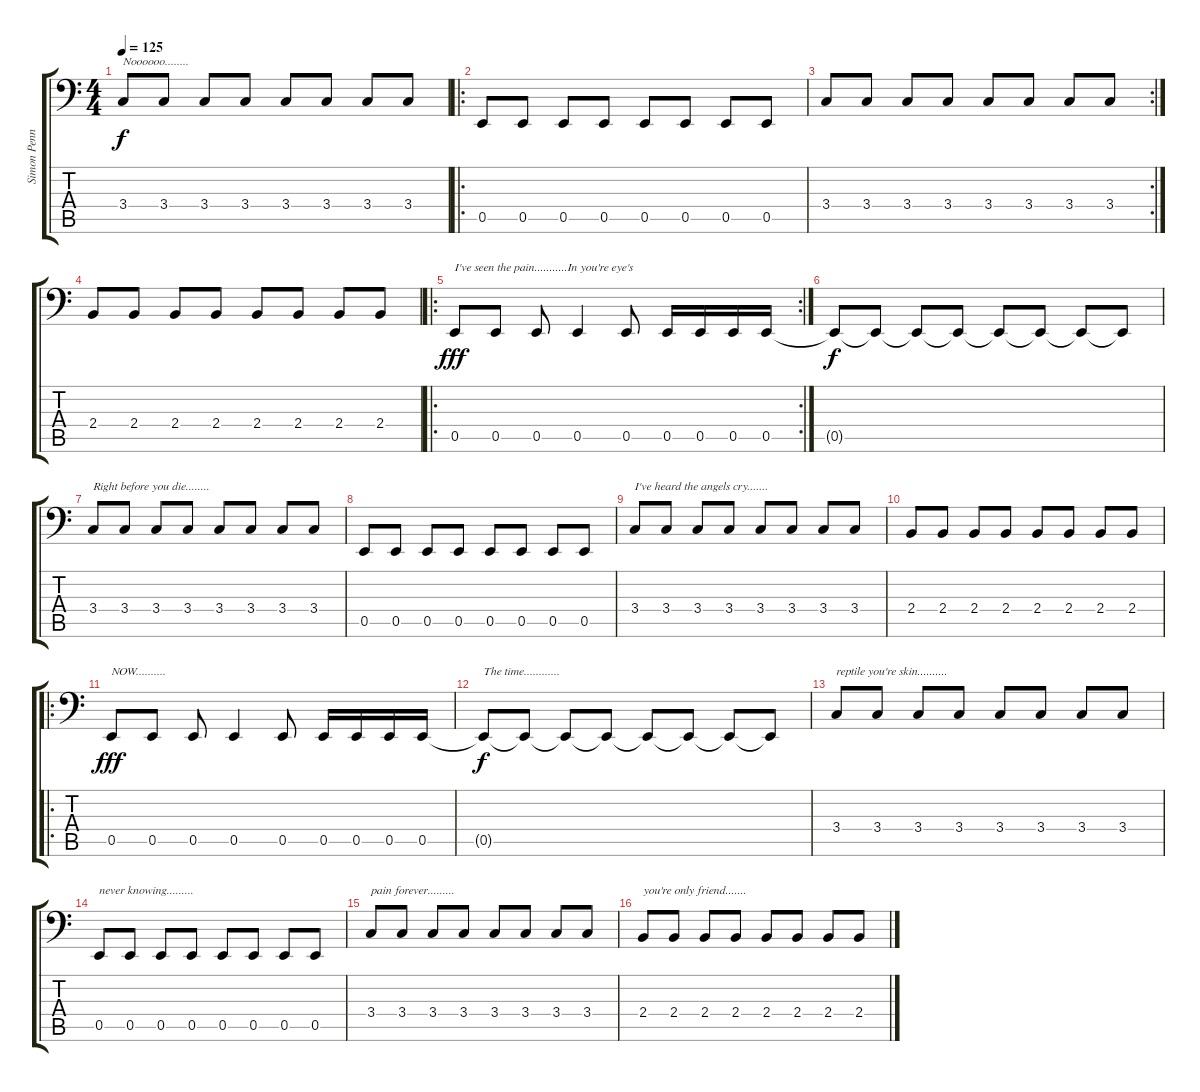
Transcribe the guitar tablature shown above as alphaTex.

\track ("Simon Penney" "Simon Penn") {instrument electricbassfinger}
\staff {score tabs}
\tuning (C3 G2 D2 A1 E1 B0) {hide}
\ts (4 4)
\tempo 125
\clef f4
\ks c
3.4.8{txt "Noooooo........" dy f instrument electricbassfinger} 3.4.8 3.4.8 3.4.8 3.4.8 3.4.8 3.4.8 3.4.8 |
\ro
0.5.8 0.5.8 0.5.8 0.5.8 0.5.8 0.5.8 0.5.8 0.5.8 |
\rc 2
3.4.8 3.4.8 3.4.8 3.4.8 3.4.8 3.4.8 3.4.8 3.4.8 |
2.4.8 2.4.8 2.4.8 2.4.8 2.4.8 2.4.8 2.4.8 2.4.8 |
\ro
\rc 2
0.5.8{txt "I've seen the pain...........In you're eye's" dy fff} 0.5.8 0.5.8 0.5.4 0.5.8 0.5.16 0.5.16 0.5.16 0.5.16 |
0.5{t}.8{dy f} 0.5{t}.8 0.5{t}.8 0.5{t}.8 0.5{t}.8 0.5{t}.8 0.5{t}.8 0.5{t}.8 |
3.4.8{txt "Right before you die........"} 3.4.8 3.4.8 3.4.8 3.4.8 3.4.8 3.4.8 3.4.8 |
0.5.8 0.5.8 0.5.8 0.5.8 0.5.8 0.5.8 0.5.8 0.5.8 |
3.4.8{txt "I've heard the angels cry......."} 3.4.8 3.4.8 3.4.8 3.4.8 3.4.8 3.4.8 3.4.8 |
2.4.8 2.4.8 2.4.8 2.4.8 2.4.8 2.4.8 2.4.8 2.4.8 |
\ro
0.5.8{txt "NOW.........." dy fff} 0.5.8 0.5.8 0.5.4 0.5.8 0.5.16 0.5.16 0.5.16 0.5.16 |
0.5{t}.8{txt "The time............" dy f} 0.5{t}.8 0.5{t}.8 0.5{t}.8 0.5{t}.8 0.5{t}.8 0.5{t}.8 0.5{t}.8 |
3.4.8{txt "reptile you're skin.........."} 3.4.8 3.4.8 3.4.8 3.4.8 3.4.8 3.4.8 3.4.8 |
0.5.8{txt "never knowing........."} 0.5.8 0.5.8 0.5.8 0.5.8 0.5.8 0.5.8 0.5.8 |
3.4.8{txt "pain forever........."} 3.4.8 3.4.8 3.4.8 3.4.8 3.4.8 3.4.8 3.4.8 |
2.4.8{txt "you're only friend......."} 2.4.8 2.4.8 2.4.8 2.4.8 2.4.8 2.4.8 2.4.8
